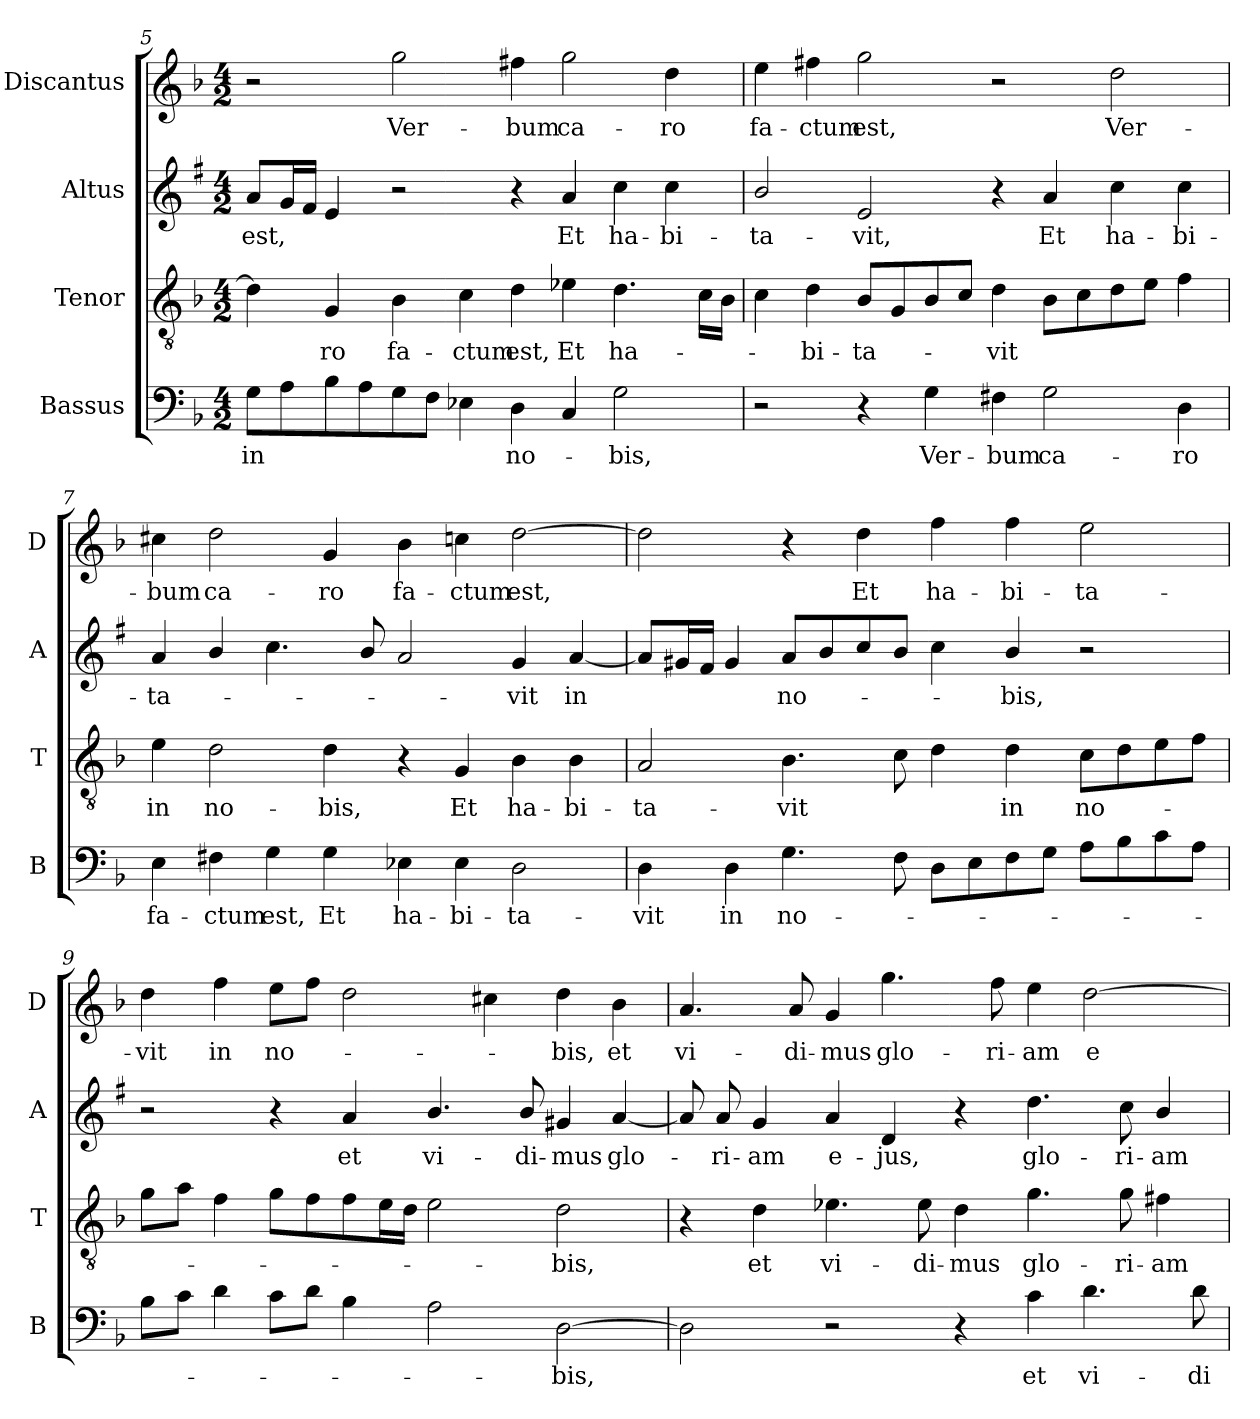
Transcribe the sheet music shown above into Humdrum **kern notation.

**kern	**text	**kern	**text	**kern	**text	**kern	**text
*part4	*part4	*part3	*part3	*part2	*part2	*part1	*part1
*staff4	*staff4	*staff3	*staff3	*staff2	*staff2	*staff1	*staff1
*I"Bassus	*	*I"Tenor	*	*I"Altus	*	*I"Discantus	*
*I'B	*	*I'T	*	*I'A	*	*I'D	*
*clefF4	*	*clefGv2	*	*clefG2	*	*clefG2	*
*	*	*	*	*ITrd1c2	*	*	*
*k[b-]	*	*k[b-]	*	*k[b-]	*	*k[b-]	*
*F:	*	*F:	*	*F:	*	*F:	*
*M4/2	*	*M4/2	*	*M4/2	*	*M4/2	*
=5	=5	=5	=5	=5	=5	=5	=5
!	!LO:LY:b	!	!	!	!LO:LY:b	!	!
8G\L	in	4d\]	.	8g/L	est,	2r	.
8A\	.	.	.	16f/L	.	.	.
.	.	.	.	16e/JJ	.	.	.
!	!	!	!LO:LY:b	!	!	!	!
8B-\	.	4G/	-ro	4d/	.	.	.
8A\	.	.	.	.	.	.	.
!	!	!	!LO:LY:b	!	!	!	!LO:LY:b
8G\	.	4B-\	fa-	2r	.	2gg\	Ver-
8F\J	.	.	.	.	.	.	.
!	!	!	!LO:LY:b	!	!	!	!
4E-X\	.	4c\	-ctum	.	.	.	.
!	!LO:LY:b	!	!LO:LY:b	!	!	!	!LO:LY:b
4D\	no-	4d\	est,	4r	.	4ff#X\	-bum
!	!	!	!LO:LY:b	!	!LO:LY:b	!	!LO:LY:b
4C/	.	4e-X\	Et	4g/	Et	2gg\	ca-
!	!LO:LY:b	!	!LO:LY:b	!	!LO:LY:b	!	!
2G\	-bis,	4.d\	ha-	4b-\	ha-	.	.
!	!	!	!	!	!LO:LY:b	!	!LO:LY:b
.	.	.	.	4b-\	-bi-	4dd\	-ro
.	.	16c\LL	.	.	.	.	.
.	.	16B-\JJ	.	.	.	.	.
=6	=6	=6	=6	=6	=6	=6	=6
!	!	!	!	!	!LO:LY:b	!	!LO:LY:b
2r	.	4c\	.	2a/	-ta-	4ee\	fa-
!	!	!	!LO:LY:b	!	!	!	!LO:LY:b
.	.	4d\	-bi-	.	.	4ff#X\	-ctum
!	!	!	!LO:LY:b	!	!LO:LY:b	!	!LO:LY:b
4r	.	8B-/L	-ta-	2d/	-vit,	2gg\	est,
.	.	8G/	.	.	.	.	.
!	!LO:LY:b	!	!	!	!	!	!
4G\	Ver-	8B-/	.	.	.	.	.
.	.	8c/J	.	.	.	.	.
!	!LO:LY:b	!	!LO:LY:b	!	!	!	!
4F#X\	-bum	4d\	-vit	4r	.	2r	.
!	!LO:LY:b	!	!	!	!LO:LY:b	!	!
2G\	ca-	8B-\L	.	4g/	Et	.	.
.	.	8c\	.	.	.	.	.
!	!	!	!	!	!LO:LY:b	!	!LO:LY:b
.	.	8d\	.	4b-\	ha-	2dd\	Ver-
.	.	8e\J	.	.	.	.	.
!	!LO:LY:b	!	!	!	!LO:LY:b	!	!
4D\	-ro	4f\	.	4b-\	-bi-	.	.
!!LO:LB:g=z
=7	=7	=7	=7	=7	=7	=7	=7
!	!LO:LY:b	!	!LO:LY:b	!	!LO:LY:b	!	!LO:LY:b
4E\	fa-	4e\	in	4g/	-ta-	4cc#X\	-bum
!	!LO:LY:b	!	!LO:LY:b	!	!	!	!LO:LY:b
4F#X\	-ctum	2d\	no-	4a/	.	2dd\	ca-
!	!LO:LY:b	!	!	!	!	!	!
4G\	est,	.	.	4.b-\	.	.	.
!	!LO:LY:b	!	!LO:LY:b	!	!	!	!LO:LY:b
4G\	Et	4d\	-bis,	.	.	4g/	-ro
.	.	.	.	8a/	.	.	.
!	!LO:LY:b	!	!	!	!	!	!LO:LY:b
4E-X\	ha-	4r	.	2g/	.	4b-\	fa-
!	!LO:LY:b	!	!LO:LY:b	!	!	!	!LO:LY:b
4E-\	-bi-	4G/	Et	.	.	4ccn\	-ctum
!	!LO:LY:b	!	!LO:LY:b	!	!LO:LY:b	!	!LO:LY:b
2D\	-ta-	4B-\	ha-	4f/	-vit	[2dd\	est,
!	!	!	!LO:LY:b	!	!LO:LY:b	!	!
.	.	4B-\	-bi-	[4g/	in	.	.
=8	=8	=8	=8	=8	=8	=8	=8
!	!LO:LY:b	!	!LO:LY:b	!	!	!	!
4D\	-vit	2A/	-ta-	8g/L]	.	2dd\]	.
.	.	.	.	16f#X/L	.	.	.
.	.	.	.	16e/JJ	.	.	.
!	!LO:LY:b	!	!	!	!	!	!
4D\	in	.	.	4f#/	.	.	.
!	!LO:LY:b	!	!LO:LY:b	!	!LO:LY:b	!	!
4.G\	no-	4.B-\	-vit	8g/L	no-	4r	.
.	.	.	.	8a/	.	.	.
!	!	!	!	!	!	!	!LO:LY:b
.	.	.	.	8b-/	.	4dd\	Et
8F\	.	8c\	.	8a/J	.	.	.
!	!	!	!	!	!	!	!LO:LY:b
8D\L	.	4d\	.	4b-\	.	4ff\	ha-
8E\	.	.	.	.	.	.	.
!	!	!	!LO:LY:b	!	!LO:LY:b	!	!LO:LY:b
8F\	.	4d\	in	4a/	-bis,	4ff\	-bi-
8G\J	.	.	.	.	.	.	.
!	!	!	!LO:LY:b	!	!	!	!LO:LY:b
8A\L	.	8c\L	no-	2r	.	2ee\	-ta-
8B-\	.	8d\	.	.	.	.	.
8c\	.	8e\	.	.	.	.	.
8A\J	.	8f\J	.	.	.	.	.
=9	=9	=9	=9	=9	=9	=9	=9
!	!	!	!	!	!	!	!LO:LY:b
8B-\L	.	8g\L	.	2r	.	4dd\	-vit
8c\J	.	8a\J	.	.	.	.	.
!	!	!	!	!	!	!	!LO:LY:b
4d\	.	4f\	.	.	.	4ff\	in
!	!	!	!	!	!	!	!LO:LY:b
8c\L	.	8g\L	.	4r	.	8ee\L	no-
8d\J	.	8f\	.	.	.	8ff\J	.
!	!	!	!	!	!LO:LY:b	!	!
4B-\	.	8f\	.	4g/	et	2dd\	.
.	.	16e\L	.	.	.	.	.
.	.	16d\JJ	.	.	.	.	.
!	!	!	!	!	!LO:LY:b	!	!
2A\	.	2e\	.	4.a/	vi-	.	.
.	.	.	.	.	.	4cc#X\	.
!	!	!	!	!	!LO:LY:b	!	!
.	.	.	.	8a/	-di-	.	.
!	!LO:LY:b	!	!LO:LY:b	!	!LO:LY:b	!	!LO:LY:b
[2D\	-bis,	2d\	-bis,	4f#X/	-mus	4dd\	-bis,
!	!	!	!	!	!LO:LY:b	!	!LO:LY:b
.	.	.	.	[4g/	glo-	4b-\	et
!!LO:PB:g=z
=10	=10	=10	=10	=10	=10	=10	=10
!	!	!	!	!	!	!	!LO:LY:b
2D\]	.	4r	.	8g/]	.	4.a/	vi-
!	!	!	!	!	!LO:LY:b	!	!
.	.	.	.	8g/	-ri-	.	.
!	!	!	!LO:LY:b	!	!LO:LY:b	!	!
.	.	4d\	et	4f/	-am	.	.
!	!	!	!	!	!	!	!LO:LY:b
.	.	.	.	.	.	8a/	-di-
!	!	!	!LO:LY:b	!	!LO:LY:b	!	!LO:LY:b
2r	.	4.e-X\	vi-	4g/	e-	4g/	-mus
!	!	!	!	!	!LO:LY:b	!	!LO:LY:b
.	.	.	.	4c/	-jus,	4.gg\	glo-
!	!	!	!LO:LY:b	!	!	!	!
.	.	8e-\	-di-	.	.	.	.
!	!	!	!LO:LY:b	!	!	!	!
4r	.	4d\	-mus	4r	.	.	.
!	!	!	!	!	!	!	!LO:LY:b
.	.	.	.	.	.	8ff\	-ri-
!	!LO:LY:b	!	!LO:LY:b	!	!LO:LY:b	!	!LO:LY:b
4c\	et	4.g\	glo-	4.cc\	glo-	4ee\	-am
!	!LO:LY:b	!	!	!	!	!	!LO:LY:b
4.d\	vi-	.	.	.	.	[2dd\	e-
!	!	!	!LO:LY:b	!	!LO:LY:b	!	!
.	.	8g\	-ri-	8b-\	-ri-	.	.
!	!	!	!LO:LY:b	!	!LO:LY:b	!	!
.	.	4f#X\	-am	4a/	-am	.	.
!	!LO:LY:b	!	!	!	!	!	!
8d\	-di-	.	.	.	.	.	.
=	=	=	=	=	=	=	=
*-	*-	*-	*-	*-	*-	*-	*-
